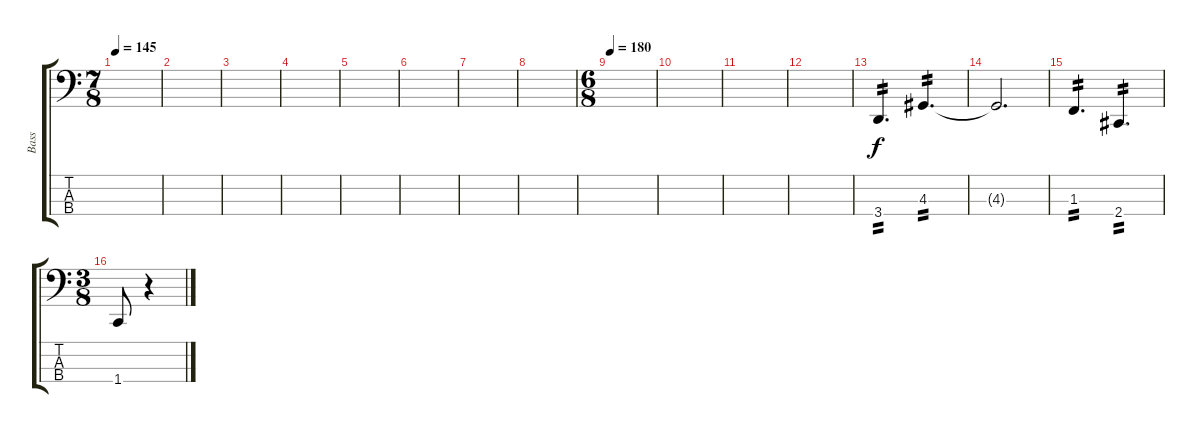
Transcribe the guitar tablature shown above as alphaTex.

\track ("Bass" "Bass") {instrument electricbasspick}
\staff {score tabs}
\tuning (D2 A1 E1 B0) {hide}
\ts (7 8)
\tempo 145
\clef f4
\ks c
|
|
|
|
|
|
|
|
\ts (6 8)
\tempo 180
|
|
|
|
3.4.4{d tp 2} 4.3.4{d tp 2} |
4.3{t}.2{d} |
1.3.4{d tp 2} 2.4.4{d tp 2} |
\ts (3 8)
1.4.8 r.4
